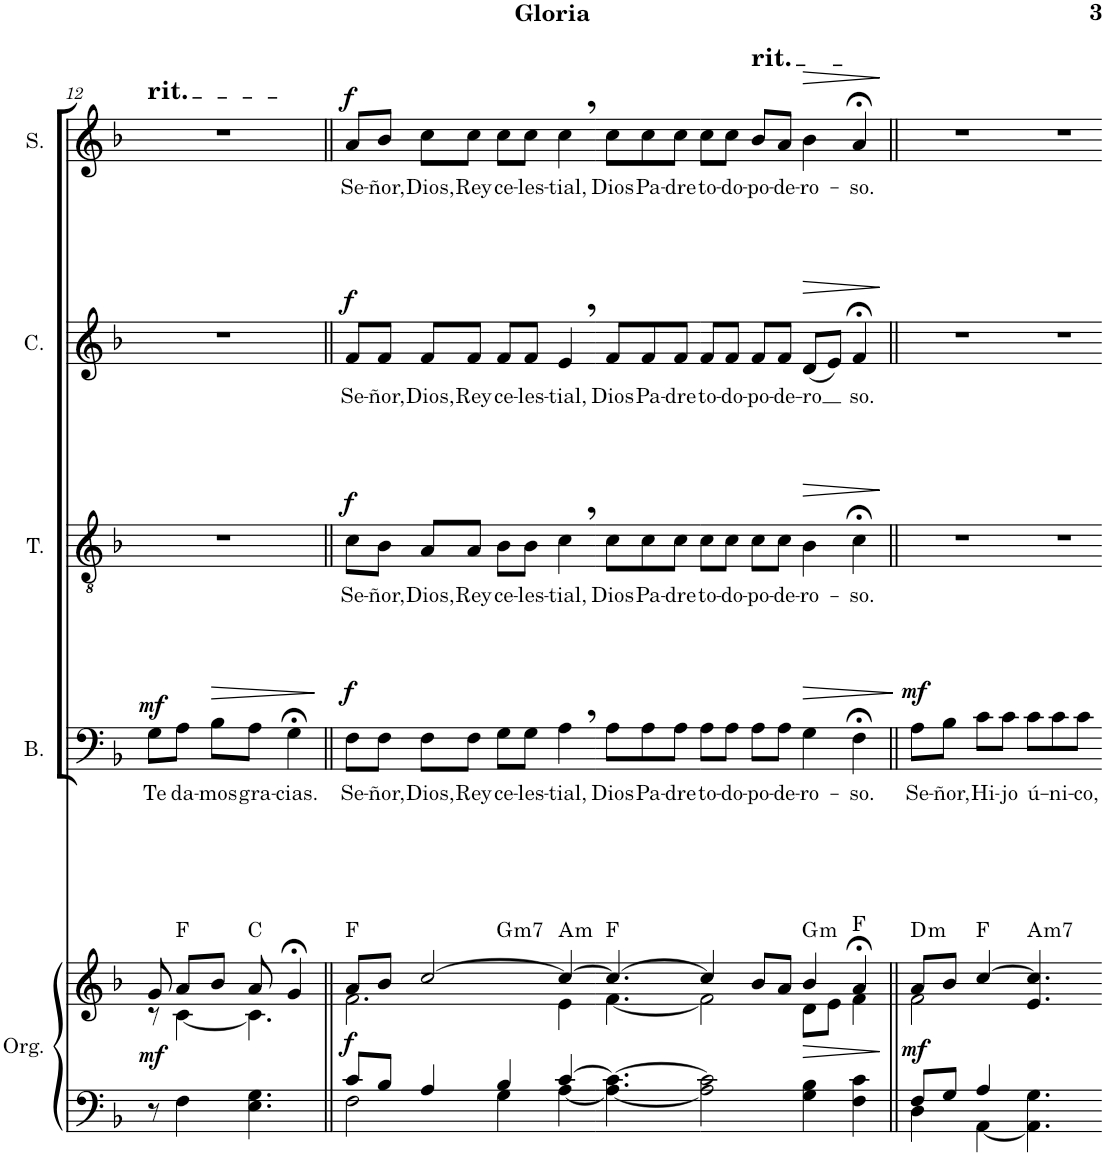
**kern	**kern	**dynam	**harte	**kern	**text	**dynam	**kern	**text	**dynam	**kern	**text	**dynam	**kern	**text	**dynam
*part5	*part5	*part5	*part5	*part4	*part4	*part4	*part3	*part3	*part3	*part2	*part2	*part2	*part1	*part1	*part1
*staff6	*staff5	*staff5/6	*	*staff4	*staff4	*staff4	*staff3	*staff3	*staff3	*staff2	*staff2	*staff2	*staff1	*staff1	*staff1
*I"Órgano	*	*	*	*I"Bajo	*	*	*I"Tenor	*	*	*I"Contralto	*	*	*I"Soprano	*	*
*	*	*	*	*I'B.	*	*	*I'T.	*	*	*I'C.	*	*	*I'S.	*	*
!!LO:PB:g=z
*clefF4	*clefG2	*	*	*clefF4	*	*	*clefGv2	*	*	*clefG2	*	*	*clefG2	*	*
*k[b-]	*k[b-]	*	*	*k[b-]	*	*	*k[b-]	*	*	*k[b-]	*	*	*k[b-]	*	*
*M4/4	*M4/4	*	*	*M4/4	*	*	*M4/4	*	*	*M4/4	*	*	*M4/4	*	*
=12	=12	=12	=12	=12	=12	=12	=12	=12	=12	=12	=12	=12	=12	=12	=12
*	*^	*	*	*	*	*	*	*	*	*	*	*	*	*	*
!	!	!	!	!	!	!	!	!	!	!	!	!	!	!LO:TX:a:t=rit.	!	!
!	!	!	!LO:DY:b	!	!	!LO:LY:b	!LO:DY:a	!	!	!	!	!	!	!	!	!
8r	8g/	8r	mf	.	8G\L	Te	mf	1r	.	.	1r	.	.	1r	.	.
!	!	!	!	!	!	!LO:LY:b	!	!	!	!	!	!	!	!	!	!
4F\	8a/L	[4c\	.	F:maj	8A\J	da-	.	.	.	.	.	.	.	.	.	.
!	!	!	!	!	!	!LO:LY:b	!LO:HP:b	!	!	!	!	!	!	!	!	!
.	8b-/J	.	.	.	8B-\L	-mos	>	.	.	.	.	.	.	.	.	.
!	!	!	!	!	!	!LO:LY:b	!	!	!	!	!	!	!	!	!	!
4.E\ 4.G\	8a/	4.c\]	.	C:maj	8A\J	gra-	.	.	.	.	.	.	.	.	.	.
!	!	!	!	!	!	!LO:LY:b	!	!	!	!	!	!	!	!	!	!
.	4g;</	.	.	.	4G;<\	-cias.	.	.	.	.	.	.	.	.	.	.
4ryy	4ryy	4ryy	.	.	4ryy	.	]	.	.	.	.	.	.	.	.	.
=13||	=13||	=13||	=13||	=13||	=13||	=13||	=13||	=13||	=13||	=13||	=13||	=13||	=13||	=13||	=13||	=13||
*^	*	*	*	*	*	*	*	*	*	*	*	*	*	*	*	*
!	!	!	!	!LO:DY:b	!	!	!LO:LY:b	!LO:DY:a	!	!LO:LY:b	!LO:DY:a	!	!LO:LY:b	!LO:DY:a	!	!LO:LY:b	!LO:DY:a
*	*	*	*^	*	*	*	*	*	*	*	*	*	*	*	*	*	*
8c/L	2F\	8a/L	2.f\	2ryy	f	F:maj	8F\L	Se-	f	8c\L	Se-	f	8f/L	Se-	f	8a/L	Se-	f
!	!	!	!	!	!	!	!	!LO:LY:b	!	!	!LO:LY:b	!	!	!LO:LY:b	!	!	!LO:LY:b	!
8B-/J	.	8b-/J	.	.	.	.	8F\J	-ñor,	.	8B-\J	-ñor,	.	8f/J	-ñor,	.	8b-/J	-ñor,	.
!	!	!	!	!	!	!	!	!LO:LY:b	!	!	!LO:LY:b	!	!	!LO:LY:b	!	!	!LO:LY:b	!
4A/	.	[2cc/	.	.	.	.	8F\L	Dios,	.	8A/L	Dios,	.	8f/L	Dios,	.	8cc\L	Dios,	.
!	!	!	!	!	!	!	!	!LO:LY:b	!	!	!LO:LY:b	!	!	!LO:LY:b	!	!	!LO:LY:b	!
.	.	.	.	.	.	.	8F\J	Rey	.	8A/J	Rey	.	8f/J	Rey	.	8cc\J	Rey	.
!	!	!	!	!	!	!LO:H:kt=m7	!	!LO:LY:b	!	!	!LO:LY:b	!	!	!LO:LY:b	!	!	!LO:LY:b	!
4B-/	4G\	.	.	2ryy	.	G:min7	8G\L	ce-	.	8B-\L	ce-	.	8f/L	ce-	.	8cc\L	ce-	.
!	!	!	!	!	!	!	!	!LO:LY:b	!	!	!LO:LY:b	!	!	!LO:LY:b	!	!	!LO:LY:b	!
.	.	.	.	.	.	.	8G\J	-les-	.	8B-\J	-les-	.	8f/J	-les-	.	8cc\J	-les-	.
!	!	!	!	!	!	!LO:H:kt=m	!	!LO:LY:b	!	!	!LO:LY:b	!	!	!LO:LY:b	!	!	!LO:LY:b	!
[4c/	[4A\	4cc/_	4e\	.	.	A:min	4A,\	-tial,	.	4c,\	-tial,	.	4e,/	-tial,	.	4cc,\	-tial,	.
=14-	=14-	=14-	=14-	=14-	=14-	=14-	=14-	=14-	=14-	=14-	=14-	=14-	=14-	=14-	=14-	=14-	=14-	=14-
!	!	!	!	!	!	!	!	!LO:LY:b	!	!	!LO:LY:b	!	!	!LO:LY:b	!	!	!LO:LY:b	!
*v	*v	*	*	*	*	*	*	*	*	*	*	*	*	*	*	*	*	*
*	*	*v	*v	*	*	*	*	*	*	*	*	*	*	*	*	*	*
4.A\_ 4.c\_	4.cc/_	[4.f\	.	F:maj	8A\L	Dios	.	8c\L	Dios	.	8f/L	Dios	.	8cc\L	Dios	.
!	!	!	!	!	!	!LO:LY:b	!	!	!LO:LY:b	!	!	!LO:LY:b	!	!	!LO:LY:b	!
.	.	.	.	.	8A\	Pa-	.	8c\	Pa-	.	8f/	Pa-	.	8cc\	Pa-	.
!	!	!	!	!	!	!LO:LY:b	!	!	!LO:LY:b	!	!	!LO:LY:b	!	!	!LO:LY:b	!
.	.	.	.	.	8A\J	-dre	.	8c\J	-dre	.	8f/J	-dre	.	8cc\J	-dre	.
=15-	=15-	=15-	=15-	=15-	=15-	=15-	=15-	=15-	=15-	=15-	=15-	=15-	=15-	=15-	=15-	=15-
!	!	!	!	!	!	!LO:LY:b	!	!	!LO:LY:b	!	!	!LO:LY:b	!	!	!LO:LY:b	!
2A\] 2c\]	4cc/]	2f\]	.	.	8A\L	to-	.	8c\L	to-	.	8f/L	to-	.	8cc\L	to-	.
!	!	!	!	!	!	!LO:LY:b	!	!	!LO:LY:b	!	!	!LO:LY:b	!	!	!LO:LY:b	!
.	.	.	.	.	8A\J	-do-	.	8c\J	-do-	.	8f/J	-do-	.	8cc\J	-do-	.
!	!	!	!	!	!	!	!	!	!	!	!	!	!	!LO:TX:a:t=rit.	!	!
!	!	!	!	!	!	!LO:LY:b	!	!	!LO:LY:b	!	!	!LO:LY:b	!	!	!LO:LY:b	!
.	8b-/L	.	.	.	8A\L	-po-	.	8c\L	-po-	.	8f/L	-po-	.	8b-/L	-po-	.
!	!	!	!	!	!	!LO:LY:b	!	!	!LO:LY:b	!	!	!LO:LY:b	!	!	!LO:LY:b	!
.	8a/J	.	.	.	8A\J	-de-	.	8c\J	-de-	.	8f/J	-de-	.	8a/J	-de-	.
!	!	!	!LO:HP:b	!LO:H:kt=m	!	!LO:LY:b	!LO:HP:b	!	!LO:LY:b	!LO:HP:b	!	!LO:LY:b	!LO:HP:b	!	!LO:LY:b	!LO:HP:b
4G\ 4B-\	4b-/	8d\L	>	G:min	4G\	-ro-	>	4B-\	-ro-	>	(8d/L	-ro	>	4b-\	-ro-	>
.	.	8e\J	.	.	.	.	.	.	.	.	8e/J)	.	.	.	.	.
!	!	!	!	!	!	!LO:LY:b	!	!	!LO:LY:b	!	!	!LO:LY:b	!	!	!LO:LY:b	!
4F\ 4c\	4a;</	4f\	.	F:maj	4F;<\	-so.	.	4c;<\	-so.	.	4f;</	so.	.	4a;</	-so.	.
*	*v	*v	*	*	*	*	*	*	*	*	*	*	*	*	*	*
.	.	]	.	.	.	]	.	.	]	.	.	]	.	.	]
=16||	=16||	=16||	=16||	=16||	=16||	=16||	=16||	=16||	=16||	=16||	=16||	=16||	=16||	=16||	=16||
*^	*^	*	*	*	*	*	*	*	*	*	*	*	*	*	*
!	!	!	!	!LO:DY:b	!LO:H:kt=m	!	!LO:LY:b	!LO:DY:a	!	!	!	!	!	!	!	!	!
8F/L	4D\	8a/L	2f\	mf	D:min	8A\L	Se-	mf	1r	.	.	1r	.	.	1r	.	.
!	!	!	!	!	!	!	!LO:LY:b	!	!	!	!	!	!	!	!	!	!
8G/J	.	8b-/J	.	.	.	8B-\J	-ñor,	.	.	.	.	.	.	.	.	.	.
!	!	!	!	!	!	!	!LO:LY:b	!	!	!	!	!	!	!	!	!	!
4A/	[4AA\	[4cc/	.	.	F:maj	8c\L	Hi-	.	.	.	.	.	.	.	.	.	.
!	!	!	!	!	!	!	!LO:LY:b	!	!	!	!	!	!	!	!	!	!
.	.	.	.	.	.	8c\J	-jo	.	.	.	.	.	.	.	.	.	.
2ryy	2ryy	2ryy	2ryy	.	.	2ryy	.	.	.	.	.	.	.	.	.	.	.
=17-	=17-	=17-	=17-	=17-	=17-	=17-	=17-	=17-	=17-	=17-	=17-	=17-	=17-	=17-	=17-	=17-	=17-
!	!	!	!	!	!LO:H:kt=m7	!	!LO:LY:b	!	!	!	!	!	!	!	!	!	!
*v	*v	*	*	*	*	*	*	*	*	*	*	*	*	*	*	*	*
*	*v	*v	*	*	*	*	*	*	*	*	*	*	*	*	*	*
4.AA\] 4.G\	4.e/ 4.cc/]	.	A:min7	8c\L	ú-	.	1r	.	.	1r	.	.	1r	.	.
!	!	!	!	!	!LO:LY:b	!	!	!	!	!	!	!	!	!	!
.	.	.	.	8c\	-ni-	.	.	.	.	.	.	.	.	.	.
!	!	!	!	!	!LO:LY:b	!	!	!	!	!	!	!	!	!	!
.	.	.	.	8c\J	-co,	.	.	.	.	.	.	.	.	.	.
2ryy	2ryy	.	.	2ryy	.	.	.	.	.	.	.	.	.	.	.
8ryy	8ryy	.	.	8ryy	.	.	.	.	.	.	.	.	.	.	.
=-	=-	=-	=-	=-	=-	=-	=-	=-	=-	=-	=-	=-	=-	=-	=-
*-	*-	*-	*-	*-	*-	*-	*-	*-	*-	*-	*-	*-	*-	*-	*-
